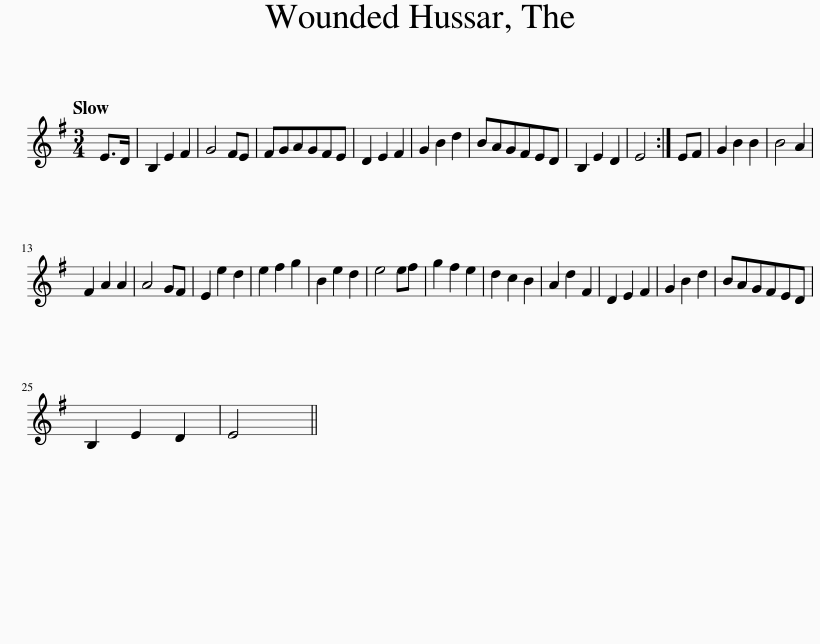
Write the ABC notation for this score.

X:1
L:1/8
Q:1/4=120
M:3/4
I:linebreak $
K:Emin
V:1 treble
V:1
 E>D | B,2 E2 F2 | G4 FE | FGAGFE | D2 E2 F2 | %5
 G2 B2 d2 | BAGFED | B,2 E2 D2 | E4 :| EF | %10
 G2 B2 B2 | B4 A2 |$ F2 A2 A2 | A4 GF | E2 e2 d2 | %15
 e2 f2 g2 | B2 e2 d2 | e4 ef | g2 f2 e2 | d2 c2 B2 | %20
 A2 d2 F2 | D2 E2 F2 | G2 B2 d2 | BAGFED |$ B,2 E2 D2 | %25
 E4 || %26
